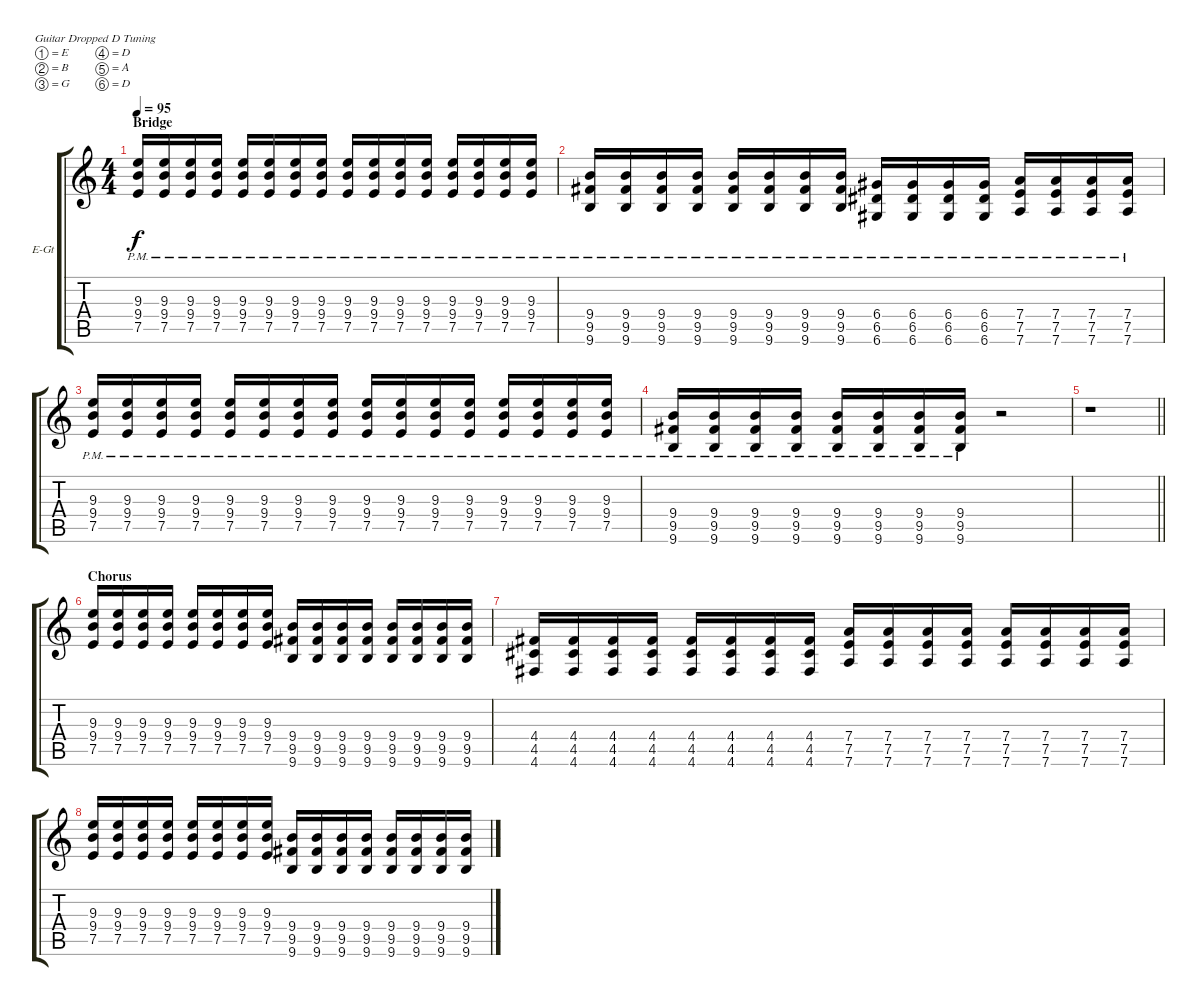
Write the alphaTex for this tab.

\bracketExtendMode groupsimilarinstruments
\firstSystemTrackNameOrientation horizontal
\otherSystemsTrackNameOrientation horizontal
\track ("Guitar 2" "E-Gt") {instrument distortionguitar}
\staff {score tabs}
\tuning (E4 B3 G3 D3 A2 D2)
\ts (4 4)
\section ("" "Bridge")
\tempo 95
\clef g2
\ks c
(9.3{pm} 9.4{pm} 7.5{pm}).16{dy f} (9.3{pm} 9.4{pm} 7.5{pm}).16 (9.3{pm} 9.4{pm} 7.5{pm}).16 (9.3{pm} 9.4{pm} 7.5{pm}).16 (9.3{pm} 9.4{pm} 7.5{pm}).16 (9.3{pm} 9.4{pm} 7.5{pm}).16 (9.3{pm} 9.4{pm} 7.5{pm}).16 (9.3{pm} 9.4{pm} 7.5{pm}).16 (9.3{pm} 9.4{pm} 7.5{pm}).16 (9.3{pm} 9.4{pm} 7.5{pm}).16 (9.3{pm} 9.4{pm} 7.5{pm}).16 (9.3{pm} 9.4{pm} 7.5{pm}).16 (9.3{pm} 9.4{pm} 7.5{pm}).16 (9.3{pm} 9.4{pm} 7.5{pm}).16 (9.3{pm} 9.4{pm} 7.5{pm}).16 (9.3{pm} 9.4{pm} 7.5{pm}).16 |
(9.4{pm} 9.5{pm} 9.6{pm}).16 (9.4{pm} 9.5{pm} 9.6{pm}).16 (9.4{pm} 9.5{pm} 9.6{pm}).16 (9.4{pm} 9.5{pm} 9.6{pm}).16 (9.4{pm} 9.5{pm} 9.6{pm}).16 (9.4{pm} 9.5{pm} 9.6{pm}).16 (9.4{pm} 9.5{pm} 9.6{pm}).16 (9.4{pm} 9.5{pm} 9.6{pm}).16 (6.4{pm} 6.5{pm} 6.6{pm}).16 (6.4{pm} 6.5{pm} 6.6{pm}).16 (6.4{pm} 6.5{pm} 6.6{pm}).16 (6.4{pm} 6.5{pm} 6.6{pm}).16 (7.4{pm} 7.5{pm} 7.6{pm}).16 (7.4{pm} 7.5{pm} 7.6{pm}).16 (7.4{pm} 7.5{pm} 7.6{pm}).16 (7.4{pm} 7.5{pm} 7.6{pm}).16 |
(9.3{pm} 9.4{pm} 7.5{pm}).16 (9.3{pm} 9.4{pm} 7.5{pm}).16 (9.3{pm} 9.4{pm} 7.5{pm}).16 (9.3{pm} 9.4{pm} 7.5{pm}).16 (9.3{pm} 9.4{pm} 7.5{pm}).16 (9.3{pm} 9.4{pm} 7.5{pm}).16 (9.3{pm} 9.4{pm} 7.5{pm}).16 (9.3{pm} 9.4{pm} 7.5{pm}).16 (9.3{pm} 9.4{pm} 7.5{pm}).16 (9.3{pm} 9.4{pm} 7.5{pm}).16 (9.3{pm} 9.4{pm} 7.5{pm}).16 (9.3{pm} 9.4{pm} 7.5{pm}).16 (9.3{pm} 9.4{pm} 7.5{pm}).16 (9.3{pm} 9.4{pm} 7.5{pm}).16 (9.3{pm} 9.4{pm} 7.5{pm}).16 (9.3{pm} 9.4{pm} 7.5{pm}).16 |
(9.4{pm} 9.5{pm} 9.6{pm}).16 (9.4{pm} 9.5{pm} 9.6{pm}).16 (9.4{pm} 9.5{pm} 9.6{pm}).16 (9.4{pm} 9.5{pm} 9.6{pm}).16 (9.4{pm} 9.5{pm} 9.6{pm}).16 (9.4{pm} 9.5{pm} 9.6{pm}).16 (9.4{pm} 9.5{pm} 9.6{pm}).16 (9.4{pm} 9.5{pm} 9.6{pm}).16 r.2 |
\barLineRight lightlight
r.1 |
\section ("" "Chorus")
(9.3 9.4 7.5).16 (9.3 9.4 7.5).16 (9.3 9.4 7.5).16 (9.3 9.4 7.5).16 (9.3 9.4 7.5).16 (9.3 9.4 7.5).16 (9.3 9.4 7.5).16 (9.3 9.4 7.5).16 (9.4 9.5 9.6).16 (9.4 9.5 9.6).16 (9.4 9.5 9.6).16 (9.4 9.5 9.6).16 (9.4 9.5 9.6).16 (9.4 9.5 9.6).16 (9.4 9.5 9.6).16 (9.4 9.5 9.6).16 |
(4.4 4.5 4.6).16 (4.4 4.5 4.6).16 (4.4 4.5 4.6).16 (4.4 4.5 4.6).16 (4.4 4.5 4.6).16 (4.4 4.5 4.6).16 (4.4 4.5 4.6).16 (4.4 4.5 4.6).16 (7.4 7.5 7.6).16 (7.4 7.5 7.6).16 (7.4 7.5 7.6).16 (7.4 7.5 7.6).16 (7.4 7.5 7.6).16 (7.4 7.5 7.6).16 (7.4 7.5 7.6).16 (7.4 7.5 7.6).16 |
(9.3 9.4 7.5).16 (9.3 9.4 7.5).16 (9.3 9.4 7.5).16 (9.3 9.4 7.5).16 (9.3 9.4 7.5).16 (9.3 9.4 7.5).16 (9.3 9.4 7.5).16 (9.3 9.4 7.5).16 (9.4 9.5 9.6).16 (9.4 9.5 9.6).16 (9.4 9.5 9.6).16 (9.4 9.5 9.6).16 (9.4 9.5 9.6).16 (9.4 9.5 9.6).16 (9.4 9.5 9.6).16 (9.4 9.5 9.6).16
